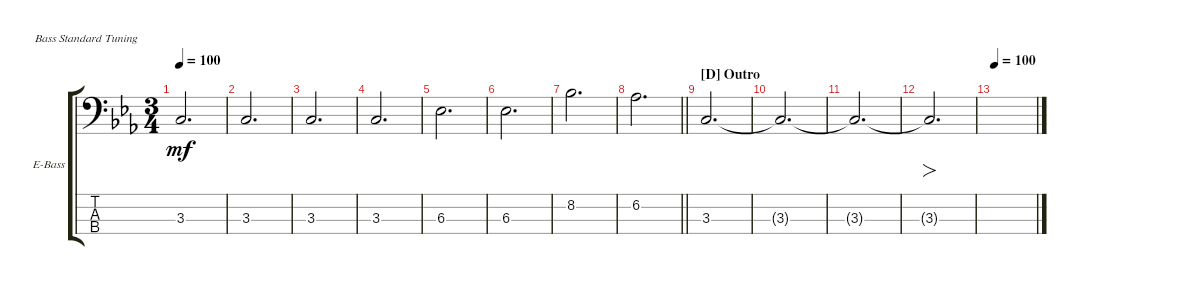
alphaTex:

\defaultSystemsLayout 4
\bracketExtendMode groupsimilarinstruments
\firstSystemTrackNameOrientation horizontal
\otherSystemsTrackNameOrientation horizontal
\track ("Electric Bass" "E-Bass") {instrument electricbassfinger}
\staff {score tabs}
\tuning (G2 D2 A1 E1)
\ts (3 4)
\tempo 100
\clef f4
\ks cminor
3.3.2{d dy mf} |
3.3.2{d} |
3.3.2{d} |
3.3.2{d} |
6.3.2{d} |
6.3.2{d} |
8.2.2{d} |
\barLineRight lightlight
6.2.2{d} |
\section ("D" "Outro")
3.3.2{d} |
3.3{t}.2{d} |
3.3{t}.2{d} |
3.3{t}.2{fo d} |
\tempo 100
